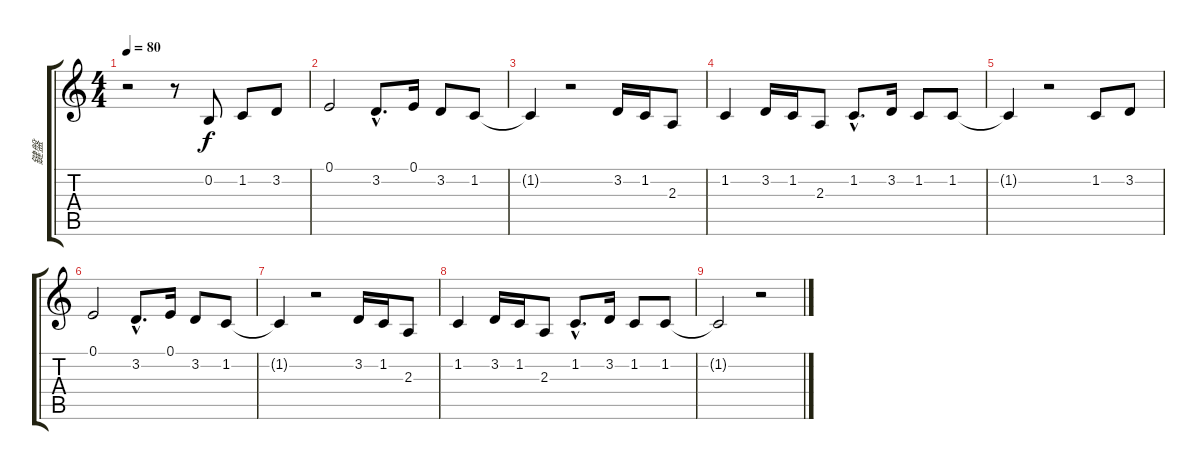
\track ("鍵盤" "鍵盤") {instrument fx4atmosphere}
\staff {score tabs}
\tuning (E4 B3 G3 D3 A2 E2) {hide}
\ts (4 4)
\tempo 80
\clef g2
\ks c
r.2{dy f instrument fx4atmosphere} r.8 0.2.8 1.2.8 3.2.8 |
0.1.2 3.2{hac}.8{d} 0.1.16 3.2.8 1.2.8 |
1.2{t}.4 r.2 3.2.16 1.2.16 2.3.8 |
1.2.4 3.2.16 1.2.16 2.3.8 1.2{hac}.8{d} 3.2.16 1.2.8 1.2.8 |
1.2{t}.4 r.2 1.2.8 3.2.8 |
0.1.2 3.2{hac}.8{d} 0.1.16 3.2.8 1.2.8 |
1.2{t}.4 r.2 3.2.16 1.2.16 2.3.8 |
1.2.4 3.2.16 1.2.16 2.3.8 1.2{hac}.8{d} 3.2.16 1.2.8 1.2.8 |
1.2{t}.2 r.2
